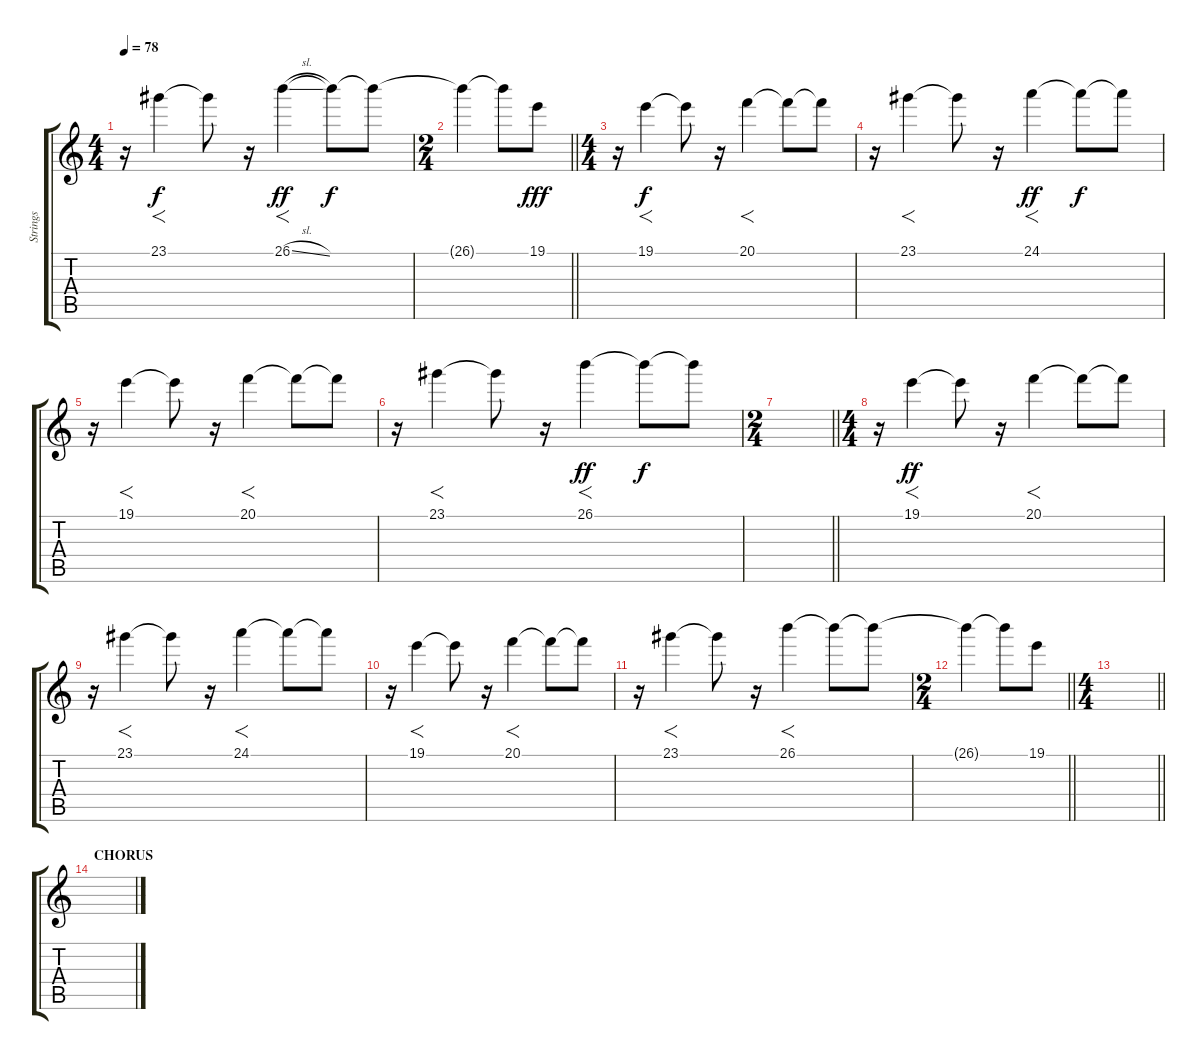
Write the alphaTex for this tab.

\track ("Strings" "Strings") {instrument stringensemble2}
\staff {score tabs}
\tuning (A4 B3 G3 D3 A2 E2) {hide}
\ts (4 4)
\tempo 78
\clef g2
\ks c
r.16{dy f} 23.1.4{f} 23.1{t}.8 r.16 26.1{sl}.4{f dy ff} 26.1{t}.8{dy f} 26.1{t}.8{volume 3} |
\ts (2 4)
\barLineRight lightlight
26.1{t}.4 26.1{t}.8 19.1.8{dy fff} |
\ts (4 4)
r.16{volume 7} 19.1.4{f dy f} 19.1{t}.8 r.16 20.1.4{f} 20.1{t}.8 20.1{t}.8 |
r.16 23.1.4{f} 23.1{t}.8 r.16 24.1.4{f dy ff} 24.1{t}.8{dy f} 24.1{t}.8 |
r.16 19.1.4{f} 19.1{t}.8 r.16 20.1.4{f} 20.1{t}.8 20.1{t}.8 |
r.16 23.1.4{f} 23.1{t}.8 r.16 26.1.4{f dy ff} 26.1{t}.8{dy f} 26.1{t}.8 |
\ts (2 4)
\barLineRight lightlight
|
\ts (4 4)
r.16{volume 7} 19.1.4{f dy ff} 19.1{t}.8 r.16 20.1.4{f} 20.1{t}.8 20.1{t}.8 |
r.16 23.1.4{f} 23.1{t}.8 r.16 24.1.4{f} 24.1{t}.8 24.1{t}.8 |
r.16 19.1.4{f} 19.1{t}.8 r.16 20.1.4{f} 20.1{t}.8 20.1{t}.8 |
r.16 23.1.4{f} 23.1{t}.8 r.16 26.1.4{f} 26.1{t}.8 26.1{t}.8 |
\ts (2 4)
\barLineRight lightlight
26.1{t}.4 26.1{t}.8 19.1.8 |
\ts (4 4)
\barLineRight lightlight
|
\section ("" "CHORUS")
